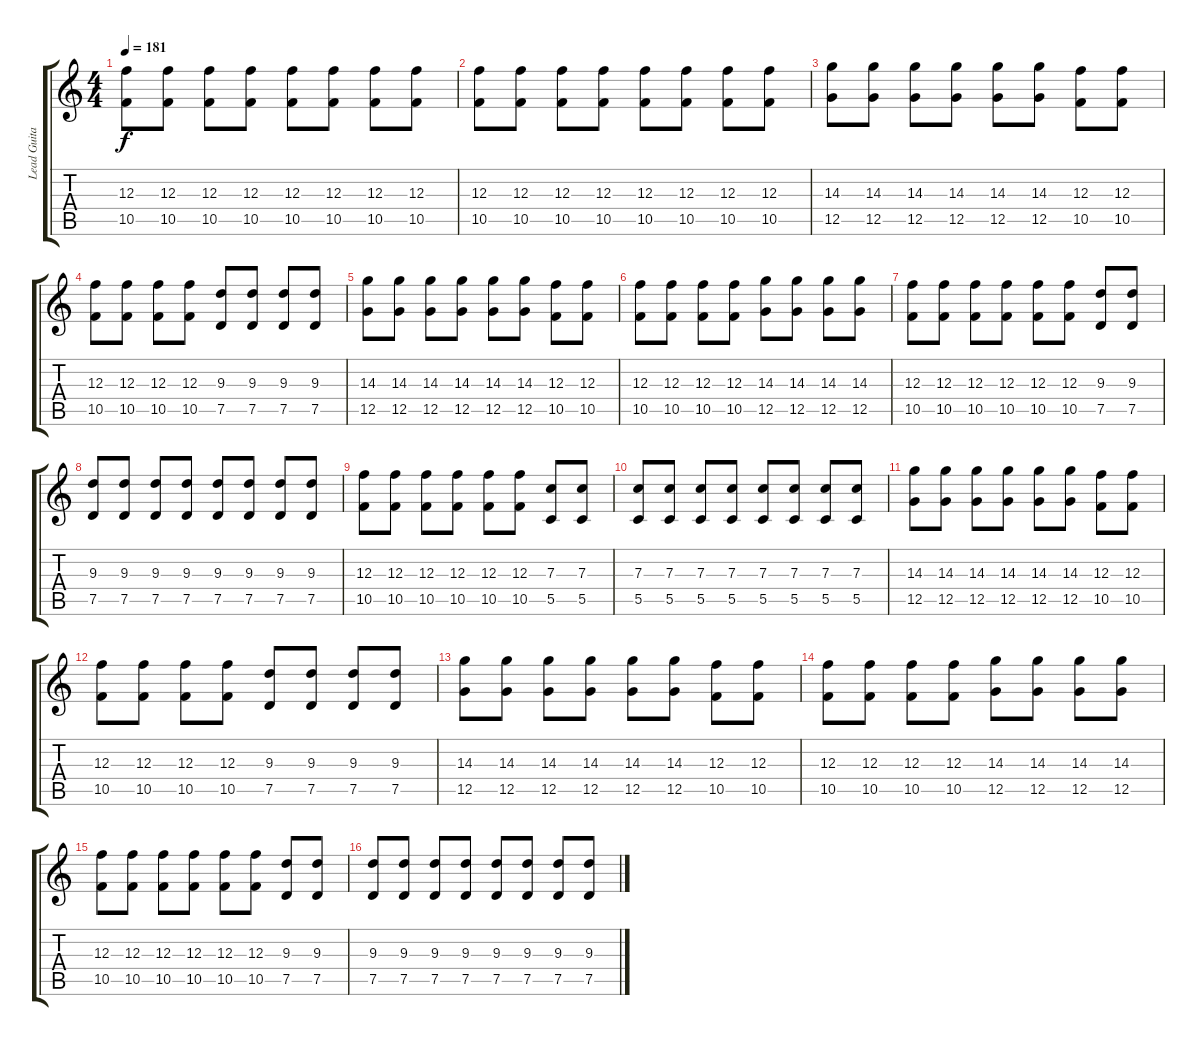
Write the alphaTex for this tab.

\track ("Lead Guitar" "Lead Guita") {instrument distortionguitar}
\staff {score tabs}
\tuning (D4 A3 F3 C3 G2 C2) {hide}
\ts (4 4)
\tempo 181
\clef g2
\ks c
(12.3 10.5).8{dy f} (12.3 10.5).8 (12.3 10.5).8 (12.3 10.5).8 (12.3 10.5).8 (12.3 10.5).8 (12.3 10.5).8 (12.3 10.5).8 |
(12.3 10.5).8 (12.3 10.5).8 (12.3 10.5).8 (12.3 10.5).8 (12.3 10.5).8 (12.3 10.5).8 (12.3 10.5).8 (12.3 10.5).8 |
(14.3 12.5).8 (14.3 12.5).8 (14.3 12.5).8 (14.3 12.5).8 (14.3 12.5).8 (14.3 12.5).8 (12.3 10.5).8 (12.3 10.5).8 |
(12.3 10.5).8 (12.3 10.5).8 (12.3 10.5).8 (12.3 10.5).8 (9.3 7.5).8 (9.3 7.5).8 (9.3 7.5).8 (9.3 7.5).8 |
(14.3 12.5).8 (14.3 12.5).8 (14.3 12.5).8 (14.3 12.5).8 (14.3 12.5).8 (14.3 12.5).8 (12.3 10.5).8 (12.3 10.5).8 |
(12.3 10.5).8 (12.3 10.5).8 (12.3 10.5).8 (12.3 10.5).8 (14.3 12.5).8 (14.3 12.5).8 (14.3 12.5).8 (14.3 12.5).8 |
(12.3 10.5).8 (12.3 10.5).8 (12.3 10.5).8 (12.3 10.5).8 (12.3 10.5).8 (12.3 10.5).8 (9.3 7.5).8 (9.3 7.5).8 |
(9.3 7.5).8 (9.3 7.5).8 (9.3 7.5).8 (9.3 7.5).8 (9.3 7.5).8 (9.3 7.5).8 (9.3 7.5).8 (9.3 7.5).8 |
(12.3 10.5).8 (12.3 10.5).8 (12.3 10.5).8 (12.3 10.5).8 (12.3 10.5).8 (12.3 10.5).8 (7.3 5.5).8 (7.3 5.5).8 |
(7.3 5.5).8 (7.3 5.5).8 (7.3 5.5).8 (7.3 5.5).8 (7.3 5.5).8 (7.3 5.5).8 (7.3 5.5).8 (7.3 5.5).8 |
(14.3 12.5).8 (14.3 12.5).8 (14.3 12.5).8 (14.3 12.5).8 (14.3 12.5).8 (14.3 12.5).8 (12.3 10.5).8 (12.3 10.5).8 |
(12.3 10.5).8 (12.3 10.5).8 (12.3 10.5).8 (12.3 10.5).8 (9.3 7.5).8 (9.3 7.5).8 (9.3 7.5).8 (9.3 7.5).8 |
(14.3 12.5).8 (14.3 12.5).8 (14.3 12.5).8 (14.3 12.5).8 (14.3 12.5).8 (14.3 12.5).8 (12.3 10.5).8 (12.3 10.5).8 |
(12.3 10.5).8 (12.3 10.5).8 (12.3 10.5).8 (12.3 10.5).8 (14.3 12.5).8 (14.3 12.5).8 (14.3 12.5).8 (14.3 12.5).8 |
(12.3 10.5).8 (12.3 10.5).8 (12.3 10.5).8 (12.3 10.5).8 (12.3 10.5).8 (12.3 10.5).8 (9.3 7.5).8 (9.3 7.5).8 |
(9.3 7.5).8 (9.3 7.5).8 (9.3 7.5).8 (9.3 7.5).8 (9.3 7.5).8 (9.3 7.5).8 (9.3 7.5).8 (9.3 7.5).8
